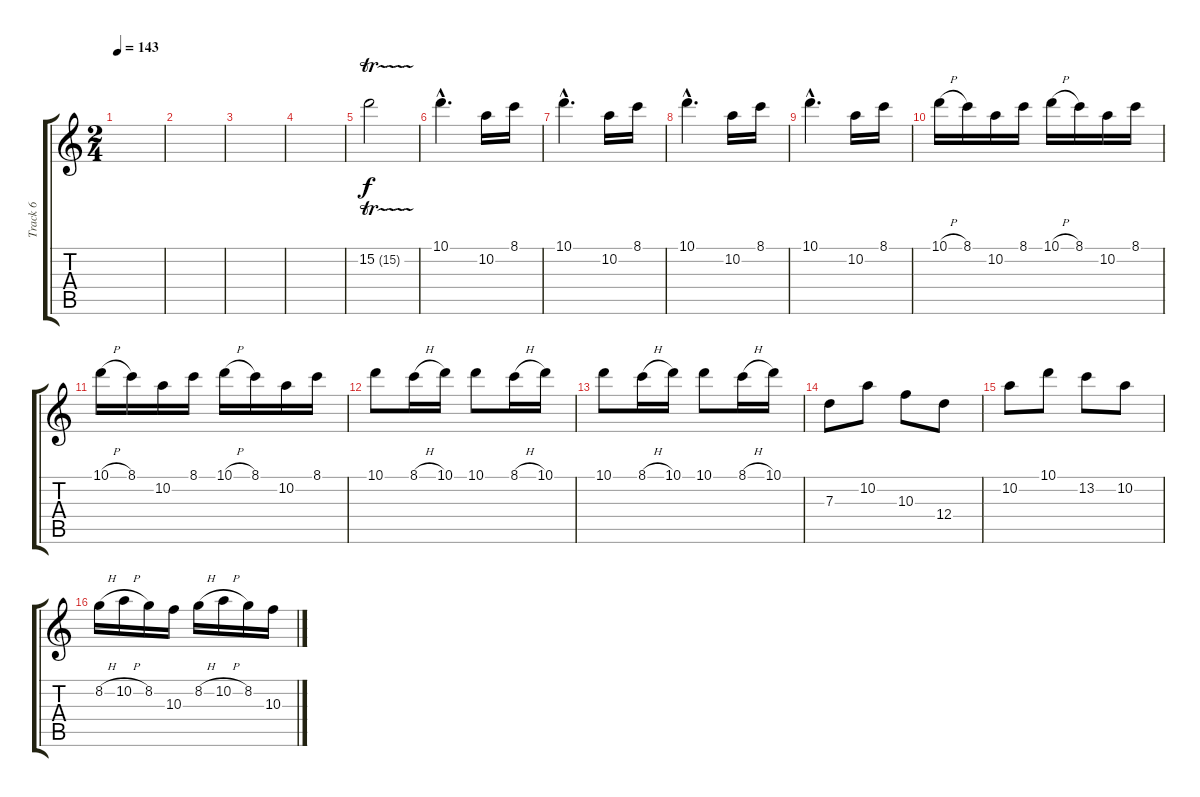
\track ("Track 6" "Track 6") {instrument electricguitarmuted}
\staff {score tabs}
\tuning (E4 B3 G3 D3 A2 E2) {hide}
\ts (2 4)
\tempo 143
\clef g2
\ks c
|
|
|
|
15.2{tr (15 32)}.2 |
10.1{hac}.4{d} 10.2.16 8.1.16 |
10.1{hac}.4{d} 10.2.16 8.1.16 |
10.1{hac}.4{d} 10.2.16 8.1.16 |
10.1{hac}.4{d} 10.2.16 8.1.16 |
10.1{h}.16 8.1.16 10.2.16 8.1.16 10.1{h}.16 8.1.16 10.2.16 8.1.16 |
10.1{h}.16 8.1.16 10.2.16 8.1.16 10.1{h}.16 8.1.16 10.2.16 8.1.16 |
10.1.8 8.1{h}.16 10.1.16 10.1.8 8.1{h}.16 10.1.16 |
10.1.8 8.1{h}.16 10.1.16 10.1.8 8.1{h}.16 10.1.16 |
7.3.8 10.2.8 10.3.8 12.4.8 |
10.2.8 10.1.8 13.2.8 10.2.8 |
8.2{h}.16 10.2{h}.16 8.2.16 10.3.16 8.2{h}.16 10.2{h}.16 8.2.16 10.3.16
